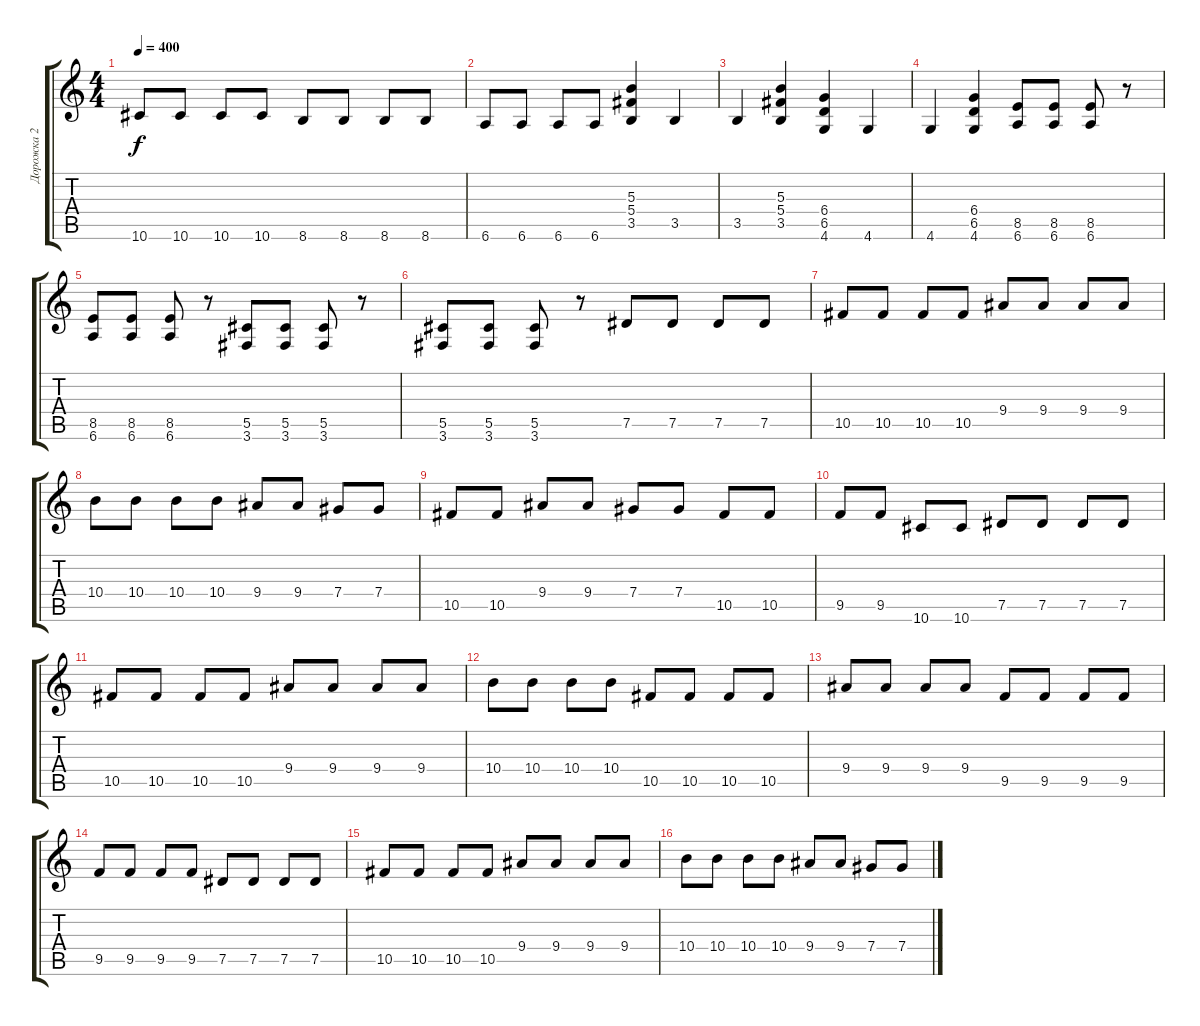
\track ("Дорожка 2" "Дорожка 2") {instrument overdrivenguitar}
\staff {score tabs}
\tuning (Eb4 Bb3 Gb3 Db3 Ab2 Eb2) {hide}
\ts (4 4)
\tempo 400
\clef g2
\ks c
10.6.8{dy f} 10.6.8 10.6.8 10.6.8 8.6.8 8.6.8 8.6.8 8.6.8 |
6.6.8 6.6.8 6.6.8 6.6.8 (5.3 5.4 3.5).4 3.5.4 |
3.5.4 (5.3 5.4 3.5).4 (6.4 6.5 4.6).4 4.6.4 |
4.6.4 (6.4 6.5 4.6).4 (8.5 6.6).8 (8.5 6.6).8 (8.5 6.6).8 r.8 |
(8.5 6.6).8 (8.5 6.6).8 (8.5 6.6).8 r.8 (5.5 3.6).8 (5.5 3.6).8 (5.5 3.6).8 r.8 |
(5.5 3.6).8 (5.5 3.6).8 (5.5 3.6).8 r.8 7.5.8 7.5.8 7.5.8 7.5.8 |
10.5.8 10.5.8 10.5.8 10.5.8 9.4.8 9.4.8 9.4.8 9.4.8 |
10.4.8 10.4.8 10.4.8 10.4.8 9.4.8 9.4.8 7.4.8 7.4.8 |
10.5.8 10.5.8 9.4.8 9.4.8 7.4.8 7.4.8 10.5.8 10.5.8 |
9.5.8 9.5.8 10.6.8 10.6.8 7.5.8 7.5.8 7.5.8 7.5.8 |
10.5.8 10.5.8 10.5.8 10.5.8 9.4.8 9.4.8 9.4.8 9.4.8 |
10.4.8 10.4.8 10.4.8 10.4.8 10.5.8 10.5.8 10.5.8 10.5.8 |
9.4.8 9.4.8 9.4.8 9.4.8 9.5.8 9.5.8 9.5.8 9.5.8 |
9.5.8 9.5.8 9.5.8 9.5.8 7.5.8 7.5.8 7.5.8 7.5.8 |
10.5.8 10.5.8 10.5.8 10.5.8 9.4.8 9.4.8 9.4.8 9.4.8 |
10.4.8 10.4.8 10.4.8 10.4.8 9.4.8 9.4.8 7.4.8 7.4.8
